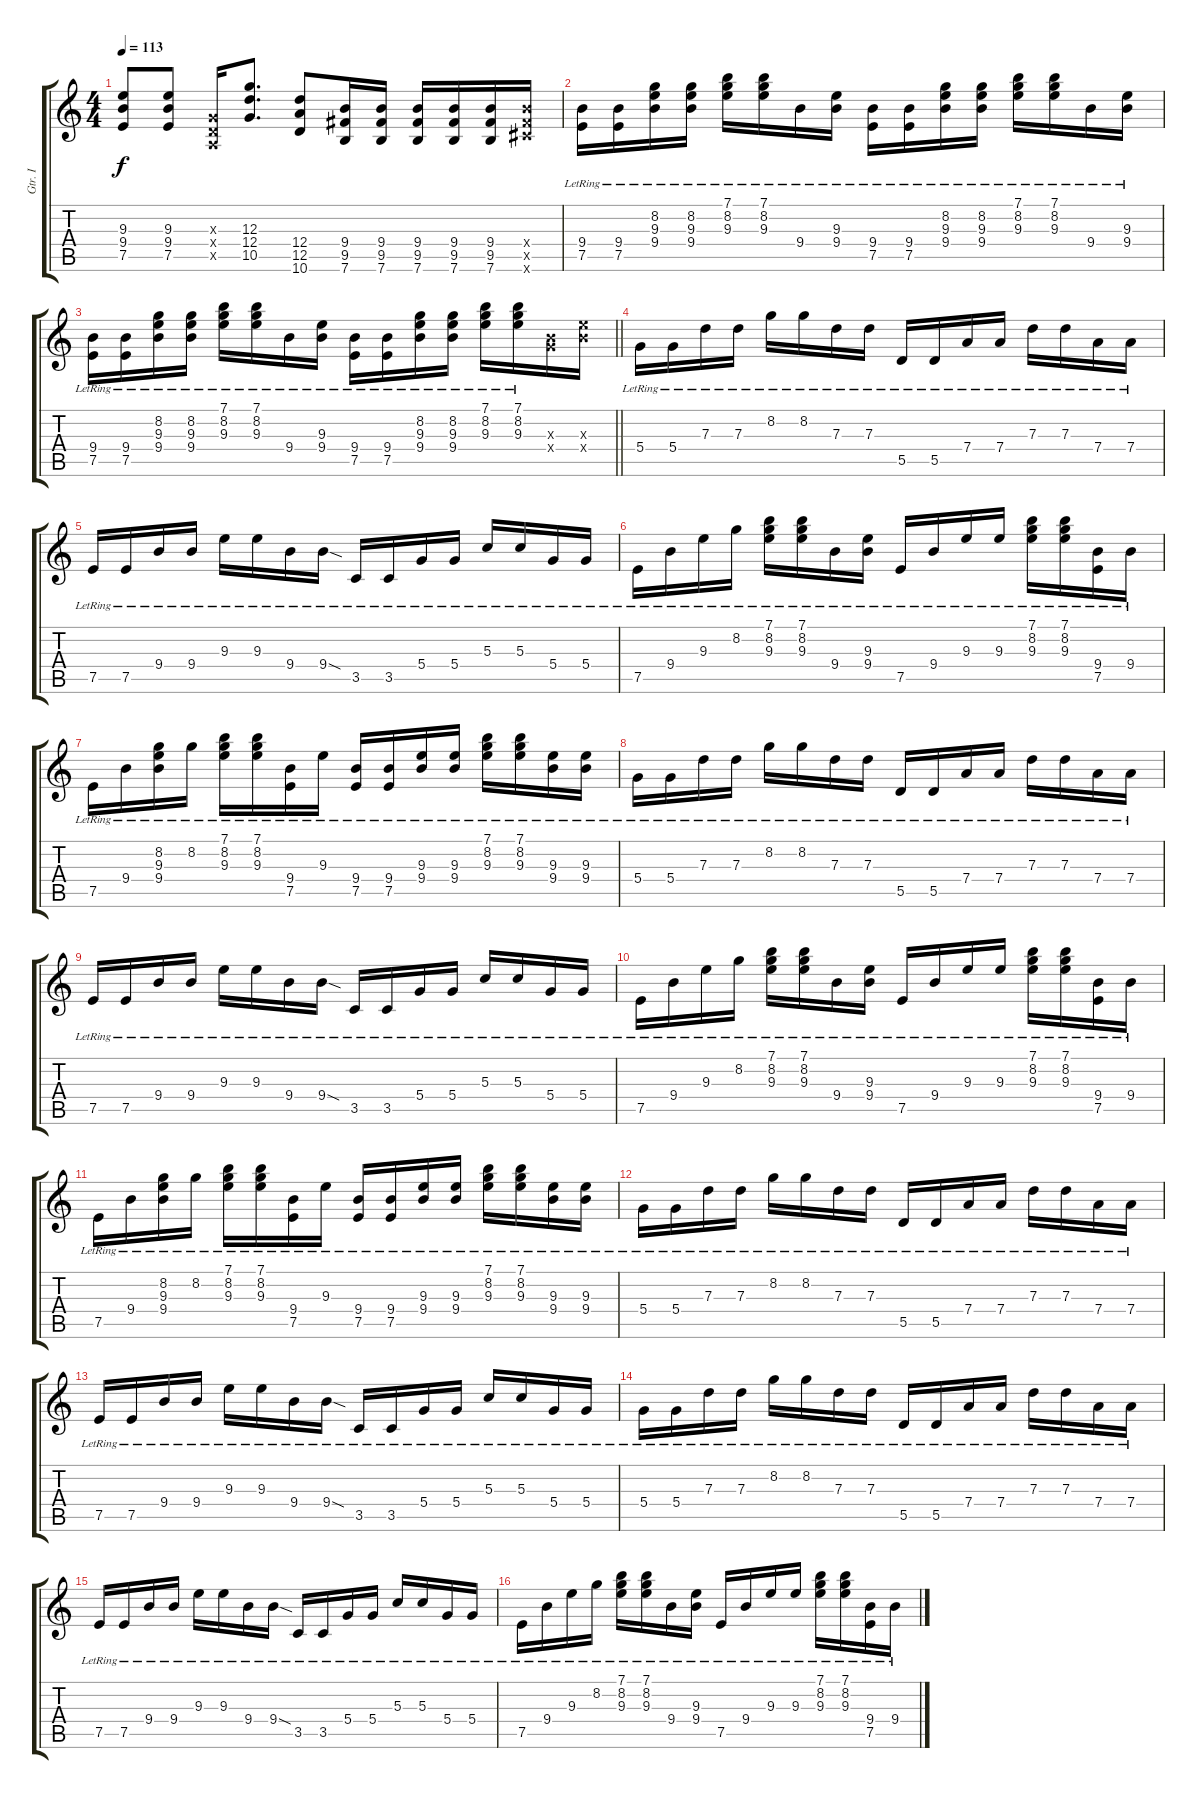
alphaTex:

\track ("Gtr. I" "Gtr. I") {instrument electricguitarclean}
\staff {score tabs}
\tuning (E4 B3 G3 D3 A2 E2) {hide}
\ts (4 4)
\tempo 113
\clef g2
\ks c
(9.3 9.4 7.5).8{dy f} (9.3 9.4 7.5).8 (0.3{x} 0.4{x} 0.5{x}).16 (12.3 12.4 10.5).8{d} (12.4 12.5 10.6).8 (9.4 9.5 7.6).16 (9.4 9.5 7.6).16 (9.4 9.5 7.6).16 (9.4 9.5 7.6).16 (9.4 9.5 7.6).16 (9.4{x} 9.5{x} 9.6{x}).16 |
(9.4 7.5{lr}).16{instrument electricguitarclean} (9.4 7.5{lr}).16 (8.2 9.3 9.4{lr}).16 (8.2 9.3 9.4{lr}).16 (7.1 8.2 9.3{lr}).16 (7.1{lr} 8.2{lr} 9.3{lr}).16 9.4{lr}.16 (9.3{lr} 9.4).16 (9.4 7.5{lr}).16 (9.4 7.5{lr}).16 (8.2 9.3 9.4{lr}).16 (8.2 9.3 9.4{lr}).16 (7.1 8.2 9.3{lr}).16 (7.1{lr} 8.2{lr} 9.3{lr}).16 9.4{lr}.16 (9.3{lr} 9.4{lr}).16 |
\barLineRight lightlight
(9.4 7.5{lr}).16 (9.4 7.5{lr}).16 (8.2 9.3 9.4{lr}).16 (8.2 9.3 9.4{lr}).16 (7.1 8.2 9.3{lr}).16 (7.1{lr} 8.2{lr} 9.3{lr}).16 9.4{lr}.16 (9.3{lr} 9.4).16 (9.4 7.5{lr}).16 (9.4 7.5{lr}).16 (8.2 9.3 9.4{lr}).16 (8.2 9.3 9.4{lr}).16 (7.1 8.2 9.3{lr}).16 (7.1{lr} 8.2{lr} 9.3{lr}).16 (0.3{x} 9.4{x}).16 (9.3{x} 9.4{x}).16 |
5.4{lr}.16 5.4{lr}.16 7.3{lr}.16 7.3{lr}.16 8.2{lr}.16 8.2{lr}.16 7.3{lr}.16 7.3{lr}.16 5.5{lr}.16 5.5{lr}.16 7.4{lr}.16 7.4{lr}.16 7.3{lr}.16 7.3{lr}.16 7.4{lr}.16 7.4{lr}.16 |
7.5{lr}.16 7.5{lr}.16 9.4{lr}.16 9.4{lr}.16 9.3{lr}.16 9.3{lr}.16 9.4{lr}.16 9.4{sod lr}.16 3.5{lr}.16 3.5{lr}.16 5.4{lr}.16 5.4{lr}.16 5.3{lr}.16 5.3{lr}.16 5.4{lr}.16 5.4{lr}.16 |
7.5{lr}.16 9.4{lr}.16 9.3{lr}.16 8.2{lr}.16 (7.1 8.2 9.3{lr}).16 (7.1{lr} 8.2{lr} 9.3{lr}).16 9.4{lr}.16 (9.3{lr} 9.4{lr}).16 7.5{lr}.16 9.4{lr}.16 9.3{lr}.16 9.3{lr}.16 (7.1 8.2 9.3{lr}).16 (7.1{lr} 8.2{lr} 9.3{lr}).16 (9.4{lr} 7.5{lr}).16 9.4{lr}.16 |
7.5{lr}.16 9.4{lr}.16 (8.2 9.3{lr} 9.4{lr}).16 8.2{lr}.16 (7.1 8.2 9.3{lr}).16 (7.1{lr} 8.2{lr} 9.3{lr}).16 (9.4{lr} 7.5{lr}).16 9.3{lr}.16 (9.4 7.5{lr}).16 (9.4 7.5{lr}).16 (9.3 9.4{lr}).16 (9.3 9.4{lr}).16 (7.1 8.2 9.3{lr}).16 (7.1{lr} 8.2{lr} 9.3{lr}).16 (9.3 9.4{lr}).16 (9.3{lr} 9.4{lr}).16 |
5.4{lr}.16 5.4{lr}.16 7.3{lr}.16 7.3{lr}.16 8.2{lr}.16 8.2{lr}.16 7.3{lr}.16 7.3{lr}.16 5.5{lr}.16 5.5{lr}.16 7.4{lr}.16 7.4{lr}.16 7.3{lr}.16 7.3{lr}.16 7.4{lr}.16 7.4{lr}.16 |
7.5{lr}.16 7.5{lr}.16 9.4{lr}.16 9.4{lr}.16 9.3{lr}.16 9.3{lr}.16 9.4{lr}.16 9.4{sod lr}.16 3.5{lr}.16 3.5{lr}.16 5.4{lr}.16 5.4{lr}.16 5.3{lr}.16 5.3{lr}.16 5.4{lr}.16 5.4{lr}.16 |
7.5{lr}.16 9.4{lr}.16 9.3{lr}.16 8.2{lr}.16 (7.1 8.2 9.3{lr}).16 (7.1{lr} 8.2{lr} 9.3{lr}).16 9.4{lr}.16 (9.3{lr} 9.4{lr}).16 7.5{lr}.16 9.4{lr}.16 9.3{lr}.16 9.3{lr}.16 (7.1 8.2 9.3{lr}).16 (7.1{lr} 8.2{lr} 9.3{lr}).16 (9.4{lr} 7.5{lr}).16 9.4{lr}.16 |
7.5{lr}.16 9.4{lr}.16 (8.2 9.3{lr} 9.4{lr}).16 8.2{lr}.16 (7.1 8.2 9.3{lr}).16 (7.1{lr} 8.2{lr} 9.3{lr}).16 (9.4{lr} 7.5{lr}).16 9.3{lr}.16 (9.4 7.5{lr}).16 (9.4 7.5{lr}).16 (9.3 9.4{lr}).16 (9.3 9.4{lr}).16 (7.1 8.2 9.3{lr}).16 (7.1{lr} 8.2{lr} 9.3{lr}).16 (9.3 9.4{lr}).16 (9.3{lr} 9.4{lr}).16 |
5.4{lr}.16 5.4{lr}.16 7.3{lr}.16 7.3{lr}.16 8.2{lr}.16 8.2{lr}.16 7.3{lr}.16 7.3{lr}.16 5.5{lr}.16 5.5{lr}.16 7.4{lr}.16 7.4{lr}.16 7.3{lr}.16 7.3{lr}.16 7.4{lr}.16 7.4{lr}.16 |
7.5{lr}.16 7.5{lr}.16 9.4{lr}.16 9.4{lr}.16 9.3{lr}.16 9.3{lr}.16 9.4{lr}.16 9.4{sod lr}.16 3.5{lr}.16 3.5{lr}.16 5.4{lr}.16 5.4{lr}.16 5.3{lr}.16 5.3{lr}.16 5.4{lr}.16 5.4{lr}.16 |
5.4{lr}.16 5.4{lr}.16 7.3{lr}.16 7.3{lr}.16 8.2{lr}.16 8.2{lr}.16 7.3{lr}.16 7.3{lr}.16 5.5{lr}.16 5.5{lr}.16 7.4{lr}.16 7.4{lr}.16 7.3{lr}.16 7.3{lr}.16 7.4{lr}.16 7.4{lr}.16 |
7.5{lr}.16 7.5{lr}.16 9.4{lr}.16 9.4{lr}.16 9.3{lr}.16 9.3{lr}.16 9.4{lr}.16 9.4{sod lr}.16 3.5{lr}.16 3.5{lr}.16 5.4{lr}.16 5.4{lr}.16 5.3{lr}.16 5.3{lr}.16 5.4{lr}.16 5.4{lr}.16 |
7.5{lr}.16 9.4{lr}.16 9.3{lr}.16 8.2{lr}.16 (7.1 8.2 9.3{lr}).16 (7.1{lr} 8.2{lr} 9.3{lr}).16 9.4{lr}.16 (9.3{lr} 9.4{lr}).16 7.5{lr}.16 9.4{lr}.16 9.3{lr}.16 9.3{lr}.16 (7.1 8.2 9.3{lr}).16 (7.1{lr} 8.2{lr} 9.3{lr}).16 (9.4{lr} 7.5{lr}).16 9.4{lr}.16
